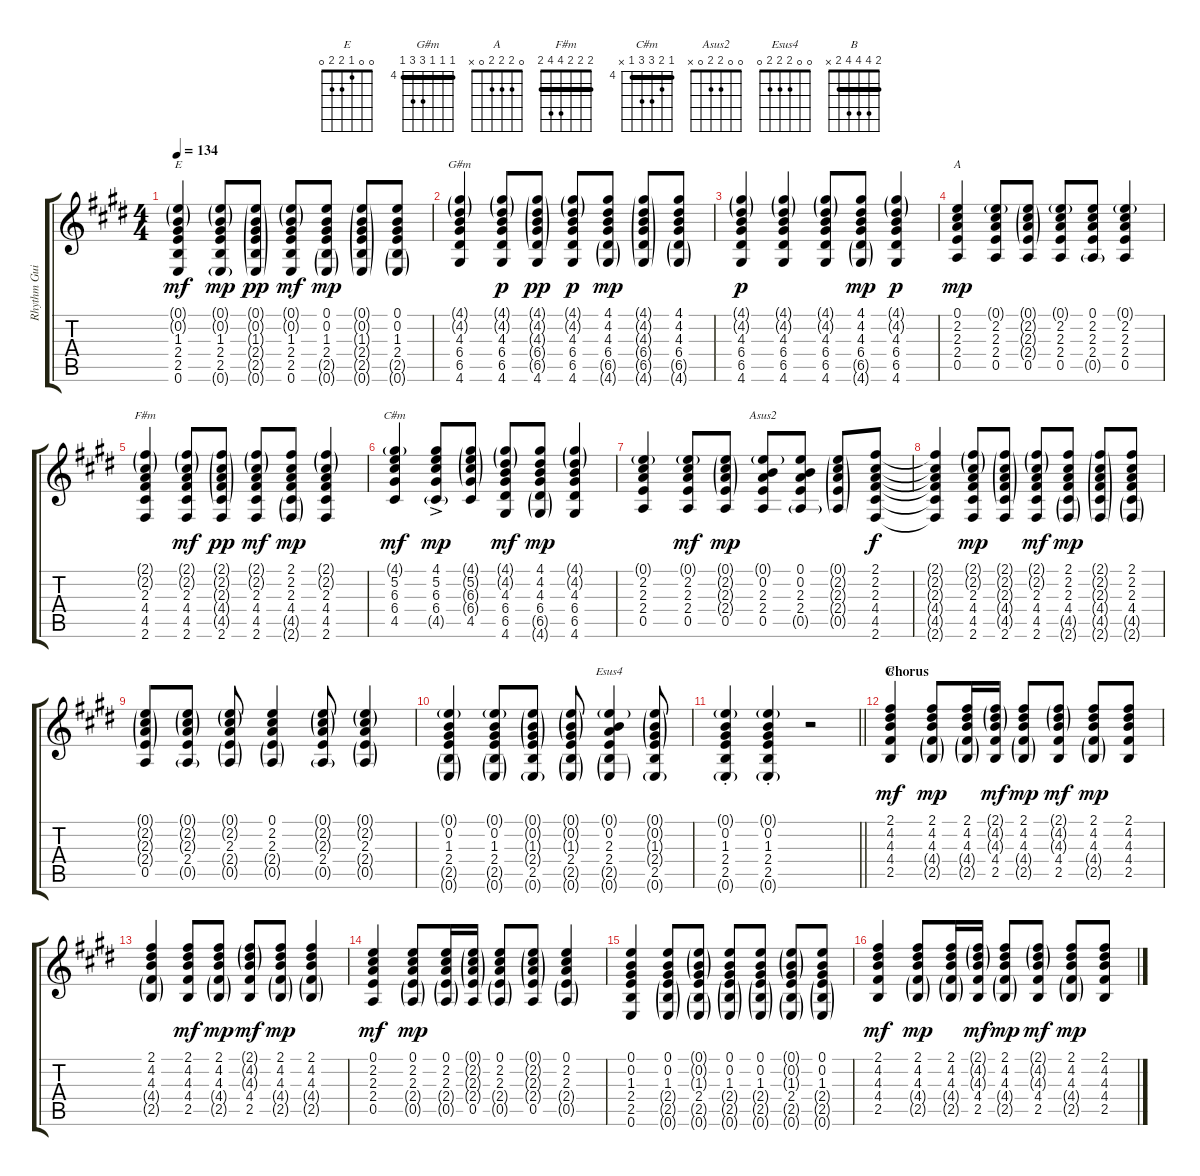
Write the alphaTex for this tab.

\track ("Rhythm Guitar 1" "Rhythm Gui") {instrument acousticguitarsteel}
\staff {score tabs}
\tuning (E4 B3 G3 D3 A2 E2) {hide}
\chord ("E" 0 0 1 2 2 0)
\chord ("G#m" 4 4 4 6 6 4) {firstfret 4 barre 4}
\chord ("A" 0 2 2 2 0 x)
\chord ("F#m" 2 2 2 4 4 2) {barre 2}
\chord ("C#m" 4 5 6 6 4 x) {firstfret 4 barre 4}
\chord ("Asus2" 0 0 2 2 0 x)
\chord ("Esus4" 0 0 2 2 2 0)
\chord ("B" 2 4 4 4 2 x) {barre 2}
\ts (4 4)
\tempo 134
\clef g2
\ks e
(0.1{g} 0.2{g} 1.3 2.4 2.5 0.6).4{ch "E" dy mf} (0.1{g} 0.2{g} 1.3 2.4 2.5 0.6{g}).8{dy mp} (0.1{g} 0.2{g} 1.3{g} 2.4{g} 2.5{g} 0.6{g}).8{dy pp} (0.1{g} 0.2{g} 1.3 2.4 2.5 0.6).8{dy mf} (0.1 0.2 1.3 2.4 2.5{g} 0.6{g}).8{dy mp} (0.1{g} 0.2{g} 1.3{g} 2.4{g} 2.5{g} 0.6{g}).8 (0.1 0.2 1.3 2.4 2.5{g} 0.6{g}).8 |
(4.1{g} 4.2{g} 4.3 6.4 6.5 4.6).4{ch "G#m"} (4.1{g} 4.2{g} 4.3 6.4 6.5 4.6).8{dy p} (4.1{g} 4.2{g} 4.3{g} 6.4{g} 6.5{g} 4.6).8{dy pp} (4.1{g} 4.2{g} 4.3 6.4 6.5 4.6).8{dy p} (4.1 4.2 4.3 6.4 6.5{g} 4.6{g}).8{dy mp} (4.1{g} 4.2{g} 4.3{g} 6.4{g} 6.5{g} 4.6{g}).8 (4.1 4.2 4.3 6.4 6.5{g} 4.6{g}).8 |
(4.1{g} 4.2{g} 4.3 6.4 6.5 4.6).4{dy p} (4.1{g} 4.2{g} 4.3 6.4 6.5 4.6).4 (4.1{g} 4.2{g} 4.3 6.4 6.5 4.6).8 (4.1 4.2 4.3 6.4 6.5{g} 4.6{g}).8{dy mp} (4.1{g} 4.2{g} 4.3 6.4 6.5 4.6).4{dy p} |
(0.1 2.2 2.3 2.4 0.5).4{ch "A" dy mp} (0.1{g} 2.2 2.3 2.4 0.5).8 (0.1{g} 2.2{g} 2.3{g} 2.4{g} 0.5).8 (0.1{g} 2.2 2.3 2.4 0.5).8 (0.1 2.2 2.3 2.4 0.5{g}).8 (0.1{g} 2.2 2.3 2.4 0.5).4 |
(2.1{g} 2.2{g} 2.3 4.4 4.5 2.6).4{ch "F#m"} (2.1{g} 2.2{g} 2.3 4.4 4.5 2.6).8{dy mf} (2.1{g} 2.2{g} 2.3{g} 4.4{g} 4.5{g} 2.6).8{dy pp} (2.1{g} 2.2{g} 2.3 4.4 4.5 2.6).8{dy mf} (2.1 2.2 2.3 4.4 4.5{g} 2.6{g}).8{dy mp} (2.1{g} 2.2{g} 2.3 4.4 4.5 2.6).4 |
(4.1{g} 5.2 6.3 6.4 4.5).4{ch "C#m" dy mf} (4.1 5.2 6.3 6.4{ac} 4.5{g}).8{dy mp} (4.1{g} 5.2{g} 6.3{g} 6.4{g} 4.5).8 (4.1{g} 4.2{g} 4.3 6.4 6.5 4.6).8{dy mf} (4.1 4.2 4.3 6.4 6.5{g} 4.6{g}).8{dy mp} (4.1{g} 4.2{g} 4.3 6.4 6.5 4.6).4 |
(0.1{g} 2.2 2.3 2.4 0.5).4 (0.1{g} 2.2 2.3 2.4 0.5).8{dy mf} (0.1{g} 2.2{g} 2.3{g} 2.4{g} 0.5).8{dy mp} (0.1{g} 0.2 2.3 2.4 0.5).8{ch "Asus2"} (0.1 0.2 2.3 2.4 0.5{g}).8 (0.1{g} 2.2{g} 2.3{g} 2.4{g} 0.5{g}).8 (2.1 2.2 2.3 4.4 4.5 2.6).8{dy f} |
(2.1{t} 2.2{t} 2.3{t} 4.4{t} 4.5{t} 2.6{t}).4 (2.1{g} 2.2{g} 2.3 4.4 4.5 2.6).8{dy mp} (2.1{g} 2.2{g} 2.3{g} 4.4{g} 4.5{g} 2.6).8 (2.1{g} 2.2{g} 2.3 4.4 4.5 2.6).8{dy mf} (2.1 2.2 2.3 4.4 4.5{g} 2.6{g}).8{dy mp} (2.1{g} 2.2{g} 2.3{g} 4.4{g} 4.5{g} 2.6{g}).8 (2.1 2.2 2.3 4.4 4.5{g} 2.6{g}).8 |
(0.1{g} 2.2{g} 2.3{g} 2.4{g} 0.5).8 (0.1{g} 2.2{g} 2.3{g} 2.4 0.5{g}).8 (0.1{g} 2.2{g} 2.3 2.4{g} 0.5{g}).8 (0.1 2.2 2.3 2.4{g} 0.5{g}).4 (0.1{g} 2.2{g} 2.3{g} 2.4 0.5{g}).8 (0.1{g} 2.2{g} 2.3 2.4{g} 0.5{g}).4 |
(0.1{g} 0.2 1.3 2.4 2.5{g} 0.6{g}).4 (0.1{g} 0.2 1.3 2.4 2.5{g} 0.6{g}).8 (0.1{g} 0.2{g} 1.3{g} 2.4{g} 2.5 0.6{g}).8 (0.1{g} 0.2{g} 1.3{g} 2.4 2.5{g} 0.6{g}).8 (0.1{g} 0.2 2.3 2.4 2.5{g} 0.6{g}).4{ch "Esus4"} (0.1{g} 0.2{g} 1.3{g} 2.4{g} 2.5 0.6{g}).8 |
\barLineRight lightlight
(0.1{g st} 0.2{st} 1.3{st} 2.4{st} 2.5{st} 0.6{g st}).4 (0.1{g st} 0.2{st} 1.3{st} 2.4{st} 2.5{st} 0.6{g st}).4 r.2 |
\section ("" "Chorus")
(2.1 4.2 4.3 4.4 2.5).4{ch "B" dy mf} (2.1 4.2 4.3 4.4{g} 2.5{g}).8{dy mp} (2.1 4.2 4.3 4.4{g} 2.5{g}).16 (2.1{g} 4.2{g} 4.3{g} 4.4 2.5).16{dy mf} (2.1 4.2 4.3 4.4{g} 2.5{g}).8{dy mp} (2.1{g} 4.2{g} 4.3{g} 4.4 2.5).8{dy mf} (2.1 4.2 4.3 4.4{g} 2.5{g}).8{dy mp} (2.1 4.2 4.3 4.4 2.5).8 |
(2.1 4.2 4.3 4.4{g} 2.5{g}).4 (2.1 4.2 4.3 4.4 2.5).8{dy mf} (2.1 4.2 4.3 4.4{g} 2.5{g}).8{dy mp} (2.1{g} 4.2{g} 4.3{g} 4.4 2.5).8{dy mf} (2.1 4.2 4.3 4.4{g} 2.5{g}).8{dy mp} (2.1 4.2 4.3 4.4{g} 2.5{g}).4 |
(0.1 2.2 2.3 2.4 0.5).4{dy mf} (0.1 2.2 2.3 2.4{g} 0.5{g}).8{dy mp} (0.1 2.2 2.3 2.4{g} 0.5{g}).16 (0.1{g} 2.2{g} 2.3{g} 2.4{g} 0.5).16 (0.1 2.2 2.3 2.4{g} 0.5{g}).8 (0.1{g} 2.2{g} 2.3{g} 2.4{g} 0.5).8 (0.1 2.2 2.3 2.4{g} 0.5{g}).4 |
(0.1 0.2 1.3 2.4 2.5 0.6).4 (0.1 0.2 1.3 2.4{g} 2.5{g} 0.6{g}).8 (0.1{g} 0.2{g} 1.3{g} 2.4 2.5{g} 0.6{g}).8 (0.1 0.2 1.3 2.4{g} 2.5{g} 0.6{g}).8 (0.1 0.2 1.3 2.4{g} 2.5{g} 0.6{g}).8 (0.1{g} 0.2{g} 1.3{g} 2.4 2.5{g} 0.6{g}).8 (0.1 0.2 1.3 2.4{g} 2.5{g} 0.6{g}).8 |
(2.1 4.2 4.3 4.4 2.5).4{dy mf} (2.1 4.2 4.3 4.4{g} 2.5{g}).8{dy mp} (2.1 4.2 4.3 4.4{g} 2.5{g}).16 (2.1{g} 4.2{g} 4.3{g} 4.4 2.5).16{dy mf} (2.1 4.2 4.3 4.4{g} 2.5{g}).8{dy mp} (2.1{g} 4.2{g} 4.3{g} 4.4 2.5).8{dy mf} (2.1 4.2 4.3 4.4{g} 2.5{g}).8{dy mp} (2.1 4.2 4.3 4.4 2.5).8
